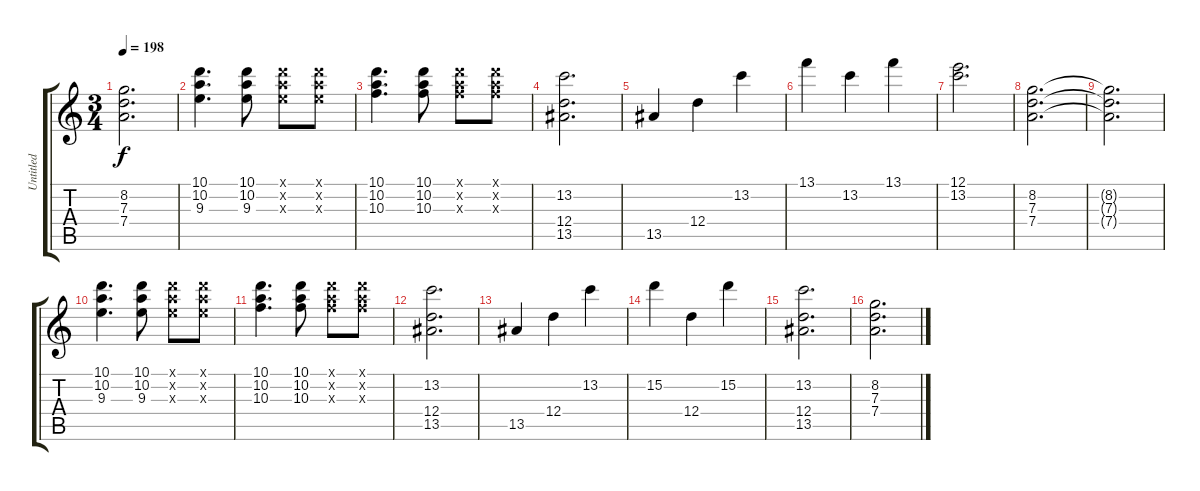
\track ("Untitled" "Untitled") {instrument overdrivenguitar}
\staff {score tabs}
\tuning (E4 B3 G3 D3 A2 D2) {hide}
\ts (3 4)
\tempo 198
\clef g2
\ks c
(8.2{t} 7.3{t} 7.4{t}).2{d dy f} |
(10.1 10.2 9.3).4{d} (10.1 10.2 9.3).8 (10.1{x} 10.2{x} 9.3{x}).8 (10.1{x} 10.2{x} 9.3{x}).8 |
(10.1 10.2 10.3).4{d} (10.1 10.2 10.3).8 (10.1{x} 10.2{x} 10.3{x}).8 (10.1{x} 10.2{x} 10.3{x}).8 |
(13.2 12.4 13.5).2{d} |
13.5.4 12.4.4 13.2.4 |
13.1.4 13.2.4 13.1.4 |
(12.1 13.2).2{d} |
(8.2 7.3 7.4).2{d} |
(8.2{t} 7.3{t} 7.4{t}).2{d} |
(10.1 10.2 9.3).4{d} (10.1 10.2 9.3).8 (10.1{x} 10.2{x} 9.3{x}).8 (10.1{x} 10.2{x} 9.3{x}).8 |
(10.1 10.2 10.3).4{d} (10.1 10.2 10.3).8 (10.1{x} 10.2{x} 10.3{x}).8 (10.1{x} 10.2{x} 10.3{x}).8 |
(13.2 12.4 13.5).2{d} |
13.5.4 12.4.4 13.2.4 |
15.2.4 12.4.4 15.2.4 |
(13.2 12.4 13.5).2{d} |
(8.2 7.3 7.4).2{d}
